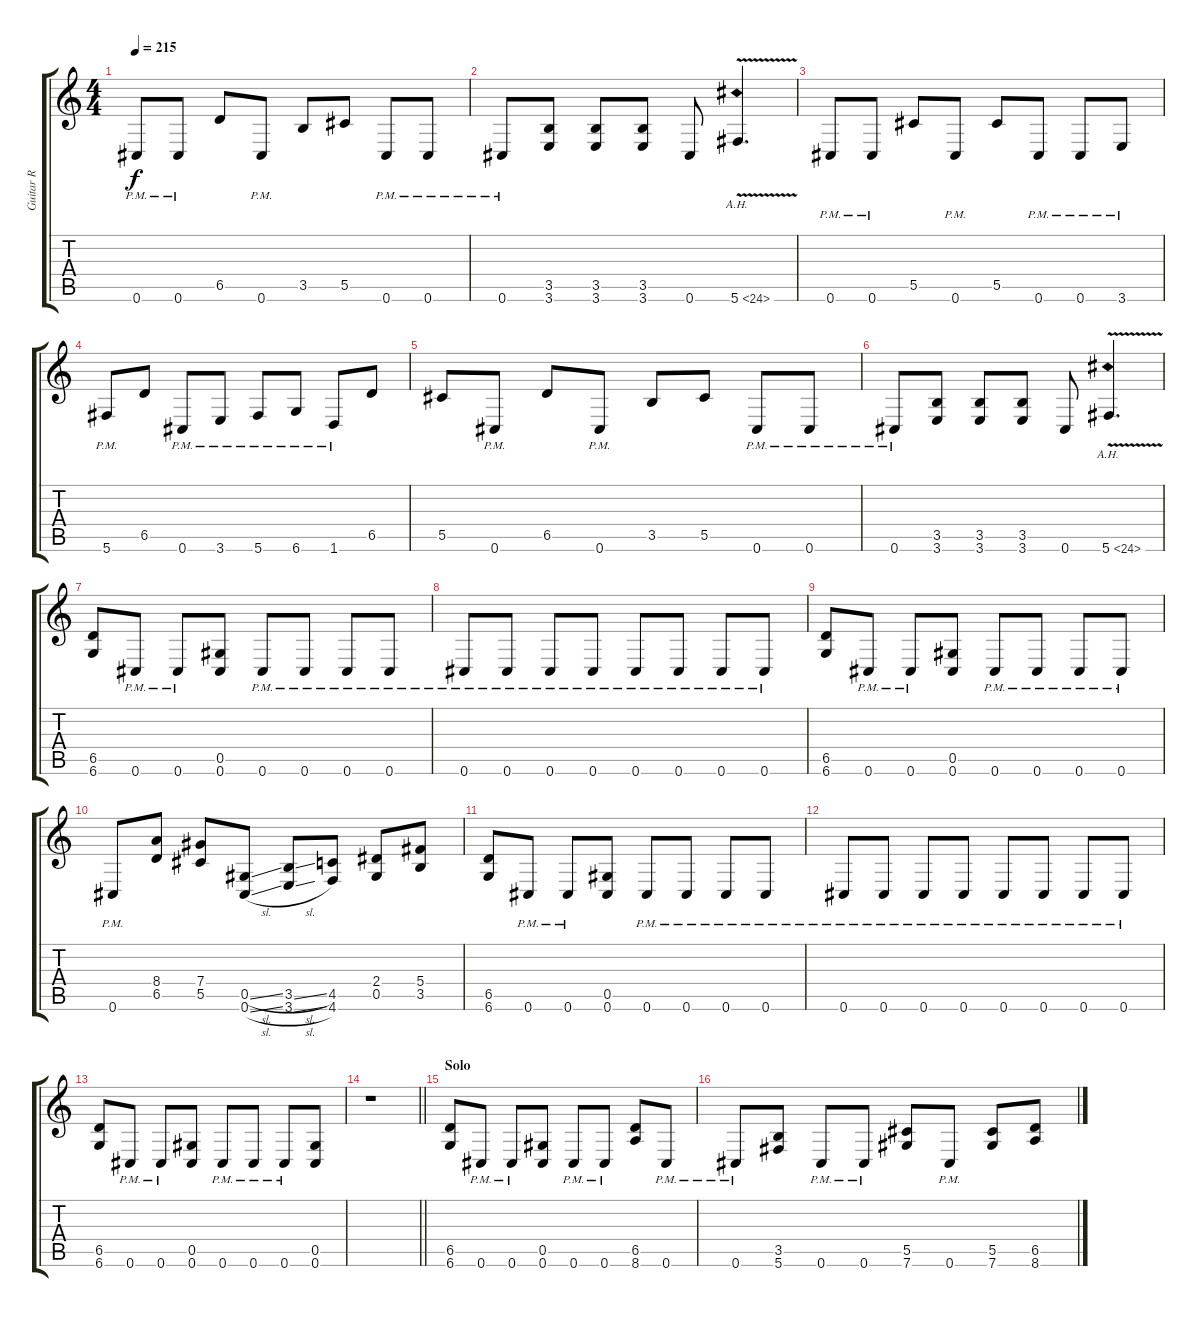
\track ("Guitar R" "Guitar R") {instrument overdrivenguitar}
\staff {score tabs}
\tuning (Eb4 Bb3 Gb3 Db3 Ab2 Db2) {hide}
\ts (4 4)
\tempo 215
\clef g2
\ks c
0.6{pm}.8{dy f} 0.6{pm}.8 6.5.8 0.6{pm}.8 3.5.8 5.5.8 0.6{pm}.8 0.6{pm}.8 |
0.6{pm}.8 (3.5 3.6).8 (3.5 3.6).8 (3.5 3.6).8 0.6.8 5.6{ah 19 v}.4{d} |
0.6{pm}.8 0.6{pm}.8 5.5.8 0.6{pm}.8 5.5.8 0.6{pm}.8 0.6{pm}.8 3.6{pm}.8 |
5.6{pm}.8 6.5.8 0.6{pm}.8 3.6{pm}.8 5.6{pm}.8 6.6{pm}.8 1.6{pm}.8 6.5.8 |
5.5.8 0.6{pm}.8 6.5.8 0.6{pm}.8 3.5.8 5.5.8 0.6{pm}.8 0.6{pm}.8 |
0.6{pm}.8 (3.5 3.6).8 (3.5 3.6).8 (3.5 3.6).8 0.6.8 5.6{ah 19 v}.4{d} |
(6.5 6.6).8 0.6{pm}.8 0.6{pm}.8 (0.5 0.6).8 0.6{pm}.8 0.6{pm}.8 0.6{pm}.8 0.6{pm}.8 |
0.6{pm}.8 0.6{pm}.8 0.6{pm}.8 0.6{pm}.8 0.6{pm}.8 0.6{pm}.8 0.6{pm}.8 0.6{pm}.8 |
(6.5 6.6).8 0.6{pm}.8 0.6{pm}.8 (0.5 0.6).8 0.6{pm}.8 0.6{pm}.8 0.6{pm}.8 0.6{pm}.8 |
0.6{pm}.8 (8.4 6.5).8 (7.4 5.5).8 (0.5{sl} 0.6{sl}).8 (3.5{sl} 3.6{sl}).8 (4.5 4.6).8 (2.4 0.5).8 (5.4 3.5).8 |
(6.5 6.6).8 0.6{pm}.8 0.6{pm}.8 (0.5 0.6).8 0.6{pm}.8 0.6{pm}.8 0.6{pm}.8 0.6{pm}.8 |
0.6{pm}.8 0.6{pm}.8 0.6{pm}.8 0.6{pm}.8 0.6{pm}.8 0.6{pm}.8 0.6{pm}.8 0.6{pm}.8 |
(6.5 6.6).8 0.6{pm}.8 0.6{pm}.8 (0.5 0.6).8 0.6{pm}.8 0.6{pm}.8 0.6{pm}.8 (0.5 0.6).8 |
\barLineRight lightlight
r.1 |
\section ("" "Solo")
(6.5 6.6).8 0.6{pm}.8 0.6{pm}.8 (0.5 0.6).8 0.6{pm}.8 0.6{pm}.8 (6.5 8.6).8 0.6{pm}.8 |
0.6{pm}.8 (3.5 5.6).8 0.6{pm}.8 0.6{pm}.8 (5.5 7.6).8 0.6{pm}.8 (5.5 7.6).8 (6.5 8.6).8
